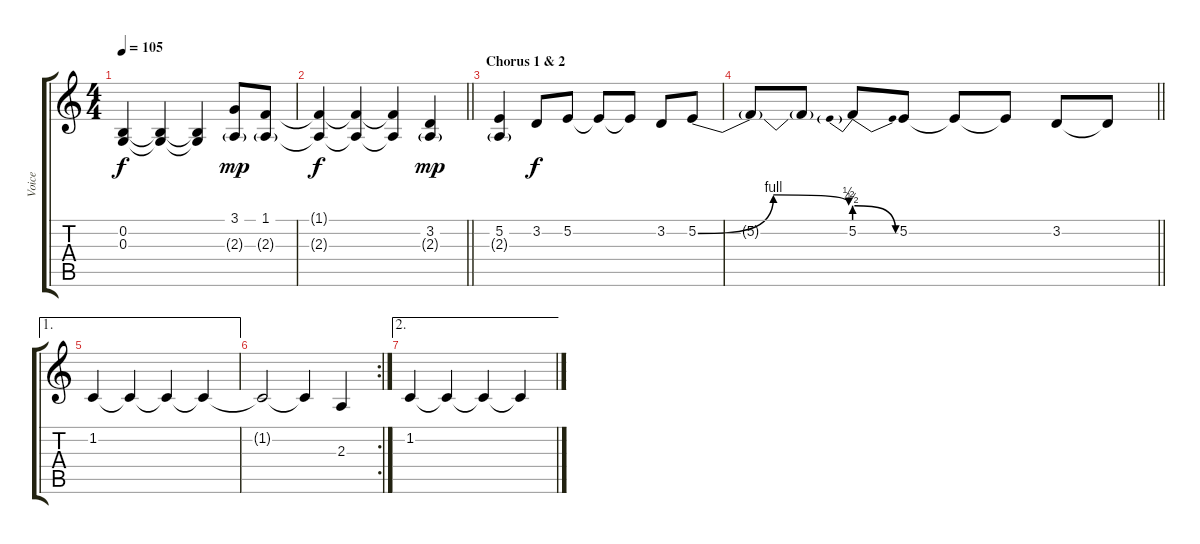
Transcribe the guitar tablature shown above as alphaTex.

\track ("Voice" "Voice") {instrument fx7echoes}
\staff {score tabs}
\tuning (E4 B3 G3 D3 A2 E2) {hide}
\ts (4 4)
\tempo 105
\clef g2
\ks c
(0.2 0.3).4{dy f} (0.2{t} 0.3{t}).4 (0.2{t} 0.3{t}).4 (3.1 2.3{g}).8{dy mp} (1.1 2.3{g}).8 |
\barLineRight lightlight
(1.1{t} 2.3{t}).4{dy f} (1.1{t} 2.3{t}).4 (1.1{t} 2.3{t}).4 (3.2 2.3{g}).4{dy mp} |
\section ("" "Chorus 1 & 2")
(5.2 2.3{g}).4 3.2.8{dy f} 5.2.8 5.2{t}.8 5.2{t}.8 3.2.8 5.2{be (bendrelease 0 0 25 4 25 4 60 2)}.8 |
\barLineRight lightlight
5.2{t}.8 5.2{t}.8 5.2{be (prebendrelease 0 2 60 0)}.8 5.2.8 5.2{t}.8 5.2{t}.8 3.2.8 3.2{t}.8 |
\ae 1
1.2.4 1.2{t}.4 1.2{t}.4 1.2{t}.4 |
\rc 2
1.2{t}.2 1.2{t}.4 2.3.4 |
\ae 2
1.2.4 1.2{t}.4 1.2{t}.4 1.2{t}.4
